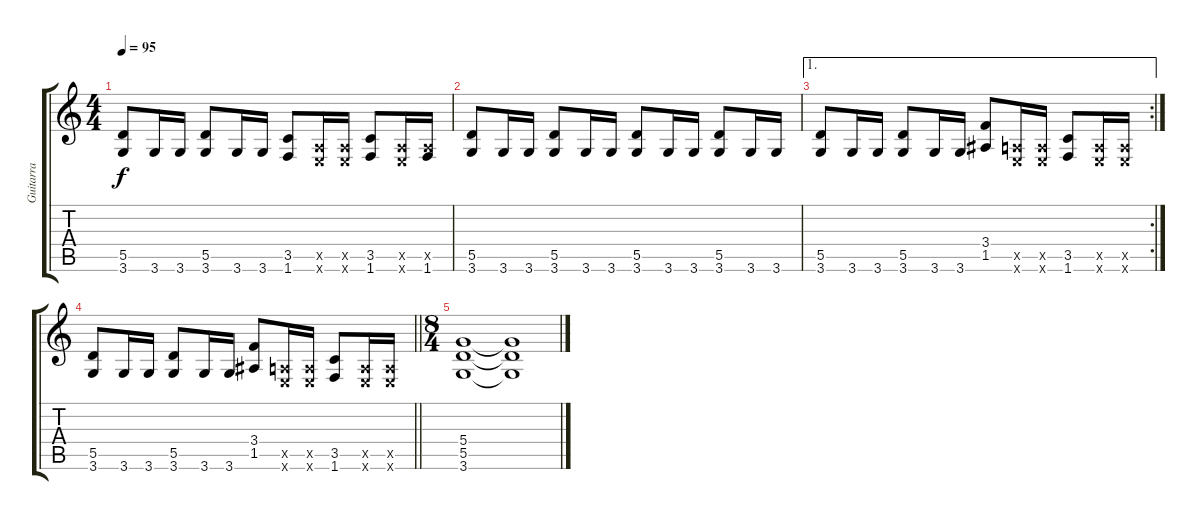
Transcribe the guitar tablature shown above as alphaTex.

\track ("Guitarra" "Guitarra") {instrument distortionguitar}
\staff {score tabs}
\tuning (E4 B3 G3 D3 A2 E2) {hide}
\ts (4 4)
\tempo 95
\clef g2
\ks c
(5.5 3.6).8{dy f} 3.6.16 3.6.16 (5.5 3.6).8 3.6.16 3.6.16 (3.5 1.6).8 (0.5{x} 0.6{x}).16 (0.5{x} 0.6{x}).16 (3.5 1.6).8 (0.5{x} 0.6{x}).16 (0.5{x} 1.6).16 |
(5.5 3.6).8 3.6.16 3.6.16 (5.5 3.6).8 3.6.16 3.6.16 (5.5 3.6).8 3.6.16 3.6.16 (5.5 3.6).8 3.6.16 3.6.16 |
\ae 1
\rc 2
(5.5 3.6).8 3.6.16 3.6.16 (5.5 3.6).8 3.6.16 3.6.16 (3.4 1.5).8 (0.5{x} 0.6{x}).16 (0.5{x} 0.6{x}).16 (3.5 1.6).8 (0.5{x} 0.6{x}).16 (0.5{x} 0.6{x}).16 |
\barLineRight lightlight
(5.5 3.6).8 3.6.16 3.6.16 (5.5 3.6).8 3.6.16 3.6.16 (3.4 1.5).8 (0.5{x} 0.6{x}).16 (0.5{x} 0.6{x}).16 (3.5 1.6).8 (0.5{x} 0.6{x}).16 (0.5{x} 0.6{x}).16 |
\ts (8 4)
(5.4 5.5 3.6).1{volume 0} (5.4{t} 5.5{t} 3.6{t}).1
